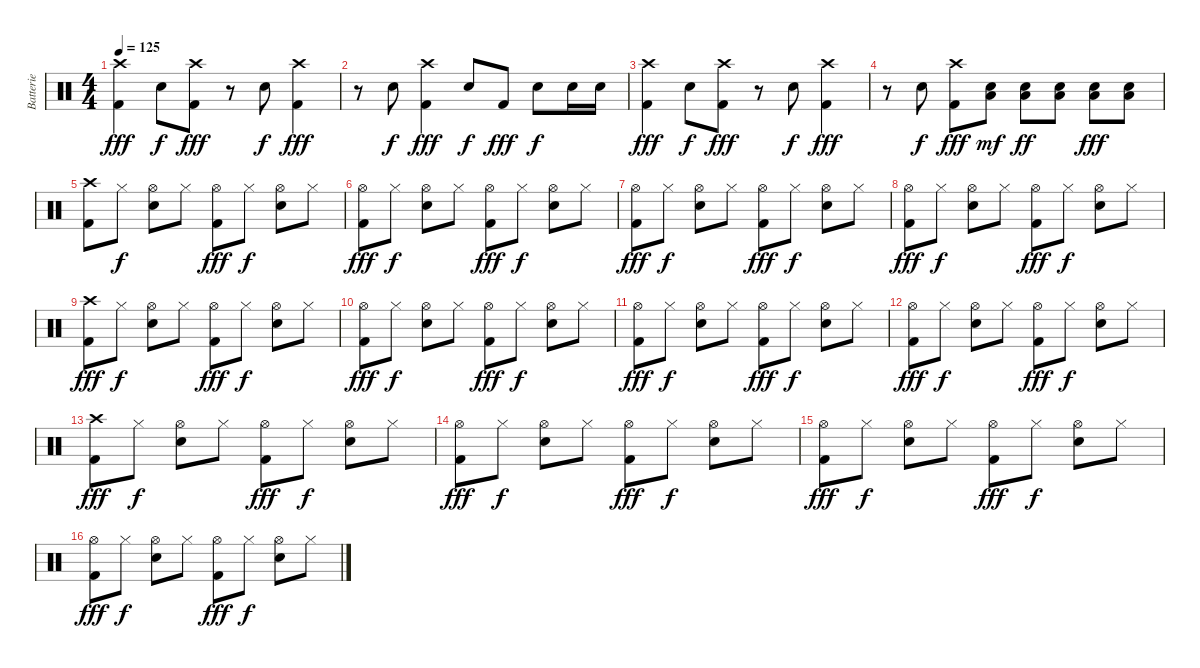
\track ("Batterie" "Batterie") {instrument percussion}
\staff {score}
\articulation defaults
\ts (4 4)
\tempo 125
\clef neutral
\ks c
("Crash high (hit)" "Kick (hit) 2").4{dy fff} "Snare (hit) 2".8{dy f} ("Crash high (hit)" "Kick (hit) 2").8{dy fff} r.8 "Snare (hit) 2".8{dy f} ("Crash high (hit)" "Kick (hit) 2").4{dy fff} |
r.8 "Snare (hit) 2".8{dy f} ("Crash high (hit)" "Kick (hit) 2").4{dy fff} "Snare (hit) 2".8{dy f} "Kick (hit) 2".8{dy fff} "Snare (hit) 2".8{dy f} "Snare (hit) 2".16 "Snare (hit) 2".16 |
("Crash high (hit)" "Kick (hit) 2").4{dy fff} "Snare (hit) 2".8{dy f} ("Crash high (hit)" "Kick (hit) 2").8{dy fff} r.8 "Snare (hit) 2".8{dy f} ("Crash high (hit)" "Kick (hit) 2").4{dy fff} |
r.8 "Snare (hit) 2".8{dy f} ("Crash high (hit)" "Kick (hit) 2").8{dy fff} ("Snare (hit) 2" "Low Floor Tom (hit)").8{dy mf} ("Snare (hit) 2" "Low Floor Tom (hit)").8{dy ff} ("Snare (hit) 2" "Low Floor Tom (hit)").8 ("Snare (hit) 2" "Low Floor Tom (hit)").8{dy fff} ("Snare (hit) 2" "Low Floor Tom (hit)").8 |
("Crash high (hit)" "Kick (hit) 2").8 "Hi-Hat (closed)".8{dy f} ("Hi-Hat (open)" "Snare (hit) 2").8 "Hi-Hat (closed)".8 ("Hi-Hat (open)" "Kick (hit) 2").8{dy fff} "Hi-Hat (closed)".8{dy f} ("Hi-Hat (open)" "Snare (hit) 2").8 "Hi-Hat (closed)".8 |
("Hi-Hat (open)" "Kick (hit) 2").8{dy fff} "Hi-Hat (closed)".8{dy f} ("Hi-Hat (open)" "Snare (hit) 2").8 "Hi-Hat (closed)".8 ("Hi-Hat (open)" "Kick (hit) 2").8{dy fff} "Hi-Hat (closed)".8{dy f} ("Hi-Hat (open)" "Snare (hit) 2").8 "Hi-Hat (closed)".8 |
("Hi-Hat (open)" "Kick (hit) 2").8{dy fff} "Hi-Hat (closed)".8{dy f} ("Hi-Hat (open)" "Snare (hit) 2").8 "Hi-Hat (closed)".8 ("Hi-Hat (open)" "Kick (hit) 2").8{dy fff} "Hi-Hat (closed)".8{dy f} ("Hi-Hat (open)" "Snare (hit) 2").8 "Hi-Hat (closed)".8 |
("Hi-Hat (open)" "Kick (hit) 2").8{dy fff} "Hi-Hat (closed)".8{dy f} ("Hi-Hat (open)" "Snare (hit) 2").8 "Hi-Hat (closed)".8 ("Hi-Hat (open)" "Kick (hit) 2").8{dy fff} "Hi-Hat (closed)".8{dy f} ("Hi-Hat (open)" "Snare (hit) 2").8 "Hi-Hat (closed)".8 |
("Crash high (hit)" "Kick (hit) 2").8{dy fff} "Hi-Hat (closed)".8{dy f} ("Hi-Hat (open)" "Snare (hit) 2").8 "Hi-Hat (closed)".8 ("Hi-Hat (open)" "Kick (hit) 2").8{dy fff} "Hi-Hat (closed)".8{dy f} ("Hi-Hat (open)" "Snare (hit) 2").8 "Hi-Hat (closed)".8 |
("Hi-Hat (open)" "Kick (hit) 2").8{dy fff} "Hi-Hat (closed)".8{dy f} ("Hi-Hat (open)" "Snare (hit) 2").8 "Hi-Hat (closed)".8 ("Hi-Hat (open)" "Kick (hit) 2").8{dy fff} "Hi-Hat (closed)".8{dy f} ("Hi-Hat (open)" "Snare (hit) 2").8 "Hi-Hat (closed)".8 |
("Hi-Hat (open)" "Kick (hit) 2").8{dy fff} "Hi-Hat (closed)".8{dy f} ("Hi-Hat (open)" "Snare (hit) 2").8 "Hi-Hat (closed)".8 ("Hi-Hat (open)" "Kick (hit) 2").8{dy fff} "Hi-Hat (closed)".8{dy f} ("Hi-Hat (open)" "Snare (hit) 2").8 "Hi-Hat (closed)".8 |
("Hi-Hat (open)" "Kick (hit) 2").8{dy fff} "Hi-Hat (closed)".8{dy f} ("Hi-Hat (open)" "Snare (hit) 2").8 "Hi-Hat (closed)".8 ("Hi-Hat (open)" "Kick (hit) 2").8{dy fff} "Hi-Hat (closed)".8{dy f} ("Hi-Hat (open)" "Snare (hit) 2").8 "Hi-Hat (closed)".8 |
("Crash high (hit)" "Kick (hit) 2").8{dy fff} "Hi-Hat (closed)".8{dy f} ("Hi-Hat (open)" "Snare (hit) 2").8 "Hi-Hat (closed)".8 ("Hi-Hat (open)" "Kick (hit) 2").8{dy fff} "Hi-Hat (closed)".8{dy f} ("Hi-Hat (open)" "Snare (hit) 2").8 "Hi-Hat (closed)".8 |
("Hi-Hat (open)" "Kick (hit) 2").8{dy fff} "Hi-Hat (closed)".8{dy f} ("Hi-Hat (open)" "Snare (hit) 2").8 "Hi-Hat (closed)".8 ("Hi-Hat (open)" "Kick (hit) 2").8{dy fff} "Hi-Hat (closed)".8{dy f} ("Hi-Hat (open)" "Snare (hit) 2").8 "Hi-Hat (closed)".8 |
("Hi-Hat (open)" "Kick (hit) 2").8{dy fff} "Hi-Hat (closed)".8{dy f} ("Hi-Hat (open)" "Snare (hit) 2").8 "Hi-Hat (closed)".8 ("Hi-Hat (open)" "Kick (hit) 2").8{dy fff} "Hi-Hat (closed)".8{dy f} ("Hi-Hat (open)" "Snare (hit) 2").8 "Hi-Hat (closed)".8 |
("Hi-Hat (open)" "Kick (hit) 2").8{dy fff} "Hi-Hat (closed)".8{dy f} ("Hi-Hat (open)" "Snare (hit) 2").8 "Hi-Hat (closed)".8 ("Hi-Hat (open)" "Kick (hit) 2").8{dy fff} "Hi-Hat (closed)".8{dy f} ("Hi-Hat (open)" "Snare (hit) 2").8 "Hi-Hat (closed)".8
